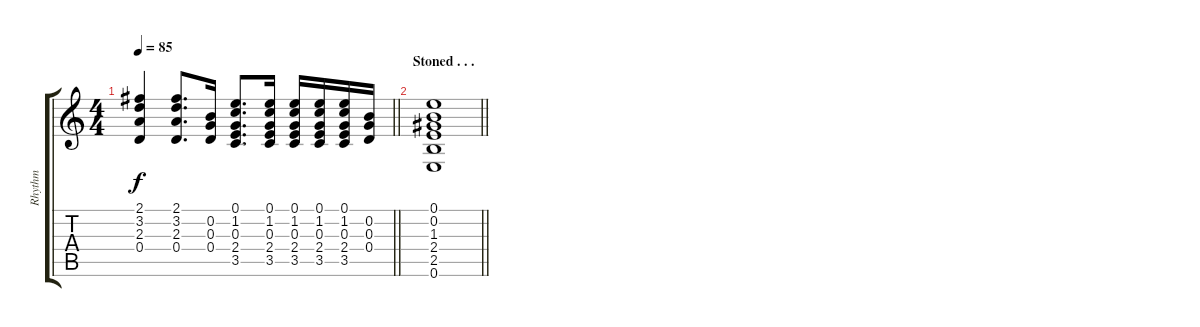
\track ("Rhythm" "Rhythm") {instrument overdrivenguitar}
\staff {score tabs}
\tuning (E4 B3 G3 D3 A2 E2) {hide}
\ts (4 4)
\tempo 85
\clef g2
\barLineRight lightlight
\ks c
(2.1 3.2 2.3 0.4).4{dy f} (2.1 3.2 2.3 0.4).8{d} (0.2 0.3 0.4).16 (0.1 1.2 0.3 2.4 3.5).8{d} (0.1 1.2 0.3 2.4 3.5).16 (0.1 1.2 0.3 2.4 3.5).16 (0.1 1.2 0.3 2.4 3.5).16 (0.1 1.2 0.3 2.4 3.5).16 (0.2 0.3 0.4).16 |
\section ("" "Stoned . . .")
\barLineRight lightlight
(0.1 0.2 1.3 2.4 2.5 0.6).1
